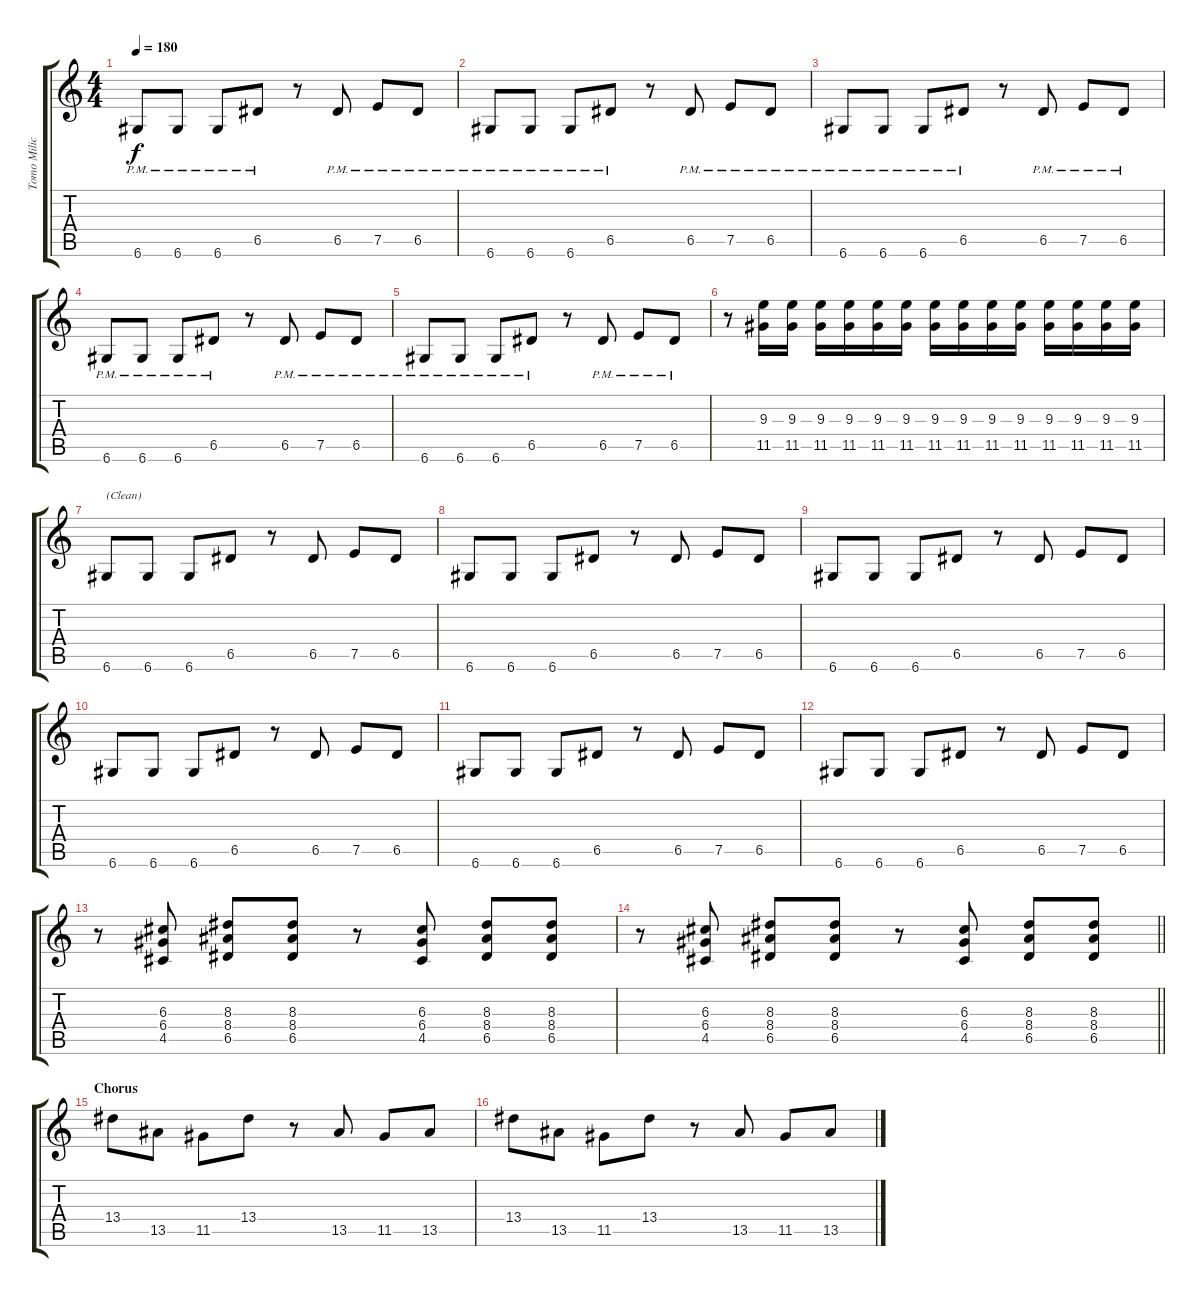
\track ("Tomo Milicevic [Guitar]" "Tomo Milic") {instrument overdrivenguitar}
\staff {score tabs}
\tuning (E4 B3 G3 D3 A2 D2) {hide}
\ts (4 4)
\tempo 180
\clef g2
\ks c
6.6{pm}.8{dy f} 6.6{pm}.8 6.6{pm}.8 6.5{pm}.8 r.8 6.5{pm}.8 7.5{pm}.8 6.5{pm}.8 |
6.6{pm}.8 6.6{pm}.8 6.6{pm}.8 6.5{pm}.8 r.8 6.5{pm}.8 7.5{pm}.8 6.5{pm}.8 |
6.6{pm}.8 6.6{pm}.8 6.6{pm}.8 6.5{pm}.8 r.8 6.5{pm}.8 7.5{pm}.8 6.5{pm}.8 |
6.6{pm}.8 6.6{pm}.8 6.6{pm}.8 6.5{pm}.8 r.8 6.5{pm}.8 7.5{pm}.8 6.5{pm}.8 |
6.6{pm}.8 6.6{pm}.8 6.6{pm}.8 6.5{pm}.8 r.8 6.5{pm}.8 7.5{pm}.8 6.5{pm}.8 |
r.8{volume 13} (9.3 11.5).16 (9.3 11.5).16 (9.3 11.5).16 (9.3 11.5).16 (9.3 11.5).16 (9.3 11.5).16 (9.3 11.5).16 (9.3 11.5).16 (9.3 11.5).16 (9.3 11.5).16 (9.3 11.5).16 (9.3 11.5).16 (9.3 11.5).16 (9.3 11.5).16 |
6.6.8{txt "(Clean)" volume 8 instrument electricguitarclean} 6.6.8 6.6.8 6.5.8 r.8 6.5.8 7.5.8 6.5.8 |
6.6.8 6.6.8 6.6.8 6.5.8 r.8 6.5.8 7.5.8 6.5.8 |
6.6.8 6.6.8 6.6.8 6.5.8 r.8 6.5.8 7.5.8 6.5.8 |
6.6.8 6.6.8 6.6.8 6.5.8 r.8 6.5.8 7.5.8 6.5.8 |
6.6.8 6.6.8 6.6.8 6.5.8 r.8 6.5.8 7.5.8 6.5.8 |
6.6.8 6.6.8 6.6.8 6.5.8 r.8 6.5.8 7.5.8 6.5.8 |
r.8{volume 13 instrument overdrivenguitar} (6.3 6.4 4.5).8 (8.3 8.4 6.5).8 (8.3 8.4 6.5).8 r.8 (6.3 6.4 4.5).8 (8.3 8.4 6.5).8 (8.3 8.4 6.5).8 |
\barLineRight lightlight
r.8 (6.3 6.4 4.5).8 (8.3 8.4 6.5).8 (8.3 8.4 6.5).8 r.8 (6.3 6.4 4.5).8 (8.3 8.4 6.5).8 (8.3 8.4 6.5).8 |
\section ("" "Chorus")
13.4.8 13.5.8 11.5.8 13.4.8 r.8 13.5.8 11.5.8 13.5.8 |
13.4.8 13.5.8 11.5.8 13.4.8 r.8 13.5.8 11.5.8 13.5.8
